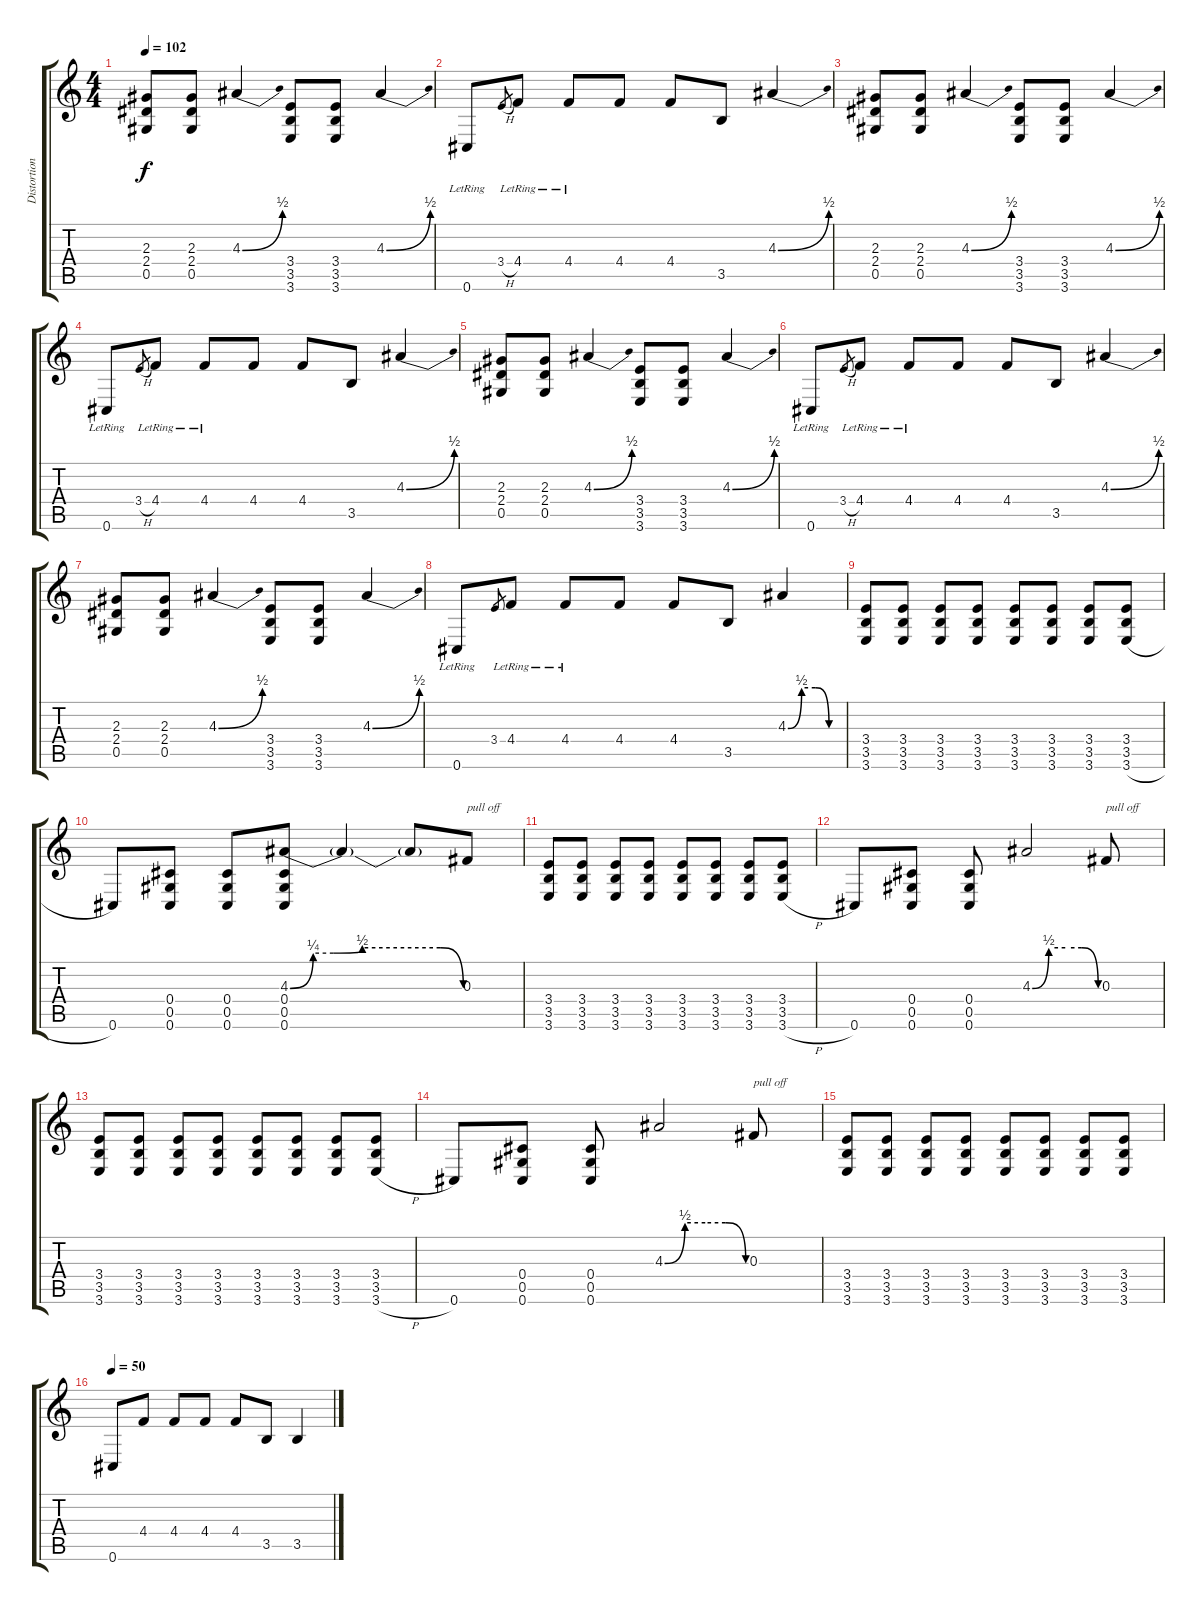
\track ("Distortion" "Distortion") {instrument distortionguitar}
\staff {score tabs}
\tuning (Eb4 Bb3 Gb3 Db3 Ab2 Db2) {hide}
\ts (4 4)
\tempo 102
\clef g2
\ks c
(2.3 2.4 0.5).8{dy f} (2.3 2.4 0.5).8 4.3{be (bend 0 0 60 2)}.4 (3.4 3.5 3.6).8 (3.4 3.5 3.6).8 4.3{be (bend 0 0 60 2)}.4 |
0.6{lr}.8 3.4{h}.8{gr} 4.4{lr}.8 4.4{lr}.8 4.4.8 4.4.8 3.5.8 4.3{be (bend 0 0 60 2)}.4 |
(2.3 2.4 0.5).8 (2.3 2.4 0.5).8 4.3{be (bend 0 0 60 2)}.4 (3.4 3.5 3.6).8 (3.4 3.5 3.6).8 4.3{be (bend 0 0 60 2)}.4 |
0.6{lr}.8 3.4{h}.8{gr} 4.4{lr}.8 4.4{lr}.8 4.4.8 4.4.8 3.5.8 4.3{be (bend 0 0 60 2)}.4 |
(2.3 2.4 0.5).8 (2.3 2.4 0.5).8 4.3{be (bend 0 0 60 2)}.4 (3.4 3.5 3.6).8 (3.4 3.5 3.6).8 4.3{be (bend 0 0 60 2)}.4 |
0.6{lr}.8 3.4{h}.8{gr} 4.4{lr}.8 4.4{lr}.8 4.4.8 4.4.8 3.5.8 4.3{be (bend 0 0 60 2)}.4 |
(2.3 2.4 0.5).8 (2.3 2.4 0.5).8 4.3{be (bend 0 0 60 2)}.4 (3.4 3.5 3.6).8 (3.4 3.5 3.6).8 4.3{be (bend 0 0 60 2)}.4 |
0.6{lr}.8 3.4.8{gr} 4.4{lr}.8 4.4{lr}.8 4.4.8 4.4.8 3.5.8 4.3{be (custom 0 0 15 2 30 2 45 0 60 0)}.4 |
(3.4 3.5 3.6).8 (3.4 3.5 3.6).8 (3.4 3.5 3.6).8 (3.4 3.5 3.6).8 (3.4 3.5 3.6).8 (3.4 3.5 3.6).8 (3.4 3.5 3.6).8 (3.4 3.5 3.6{h}).8 |
0.6.8 (0.4 0.5 0.6).8 (0.4 0.5 0.6).8 (4.3{be (custom 0 0 8 1 15 1 25 2 52 2 60 0)} 0.4 0.5 0.6).8 4.3{t}.4 4.3{t}.8 0.3.8{txt "pull off"} |
(3.4 3.5 3.6).8 (3.4 3.5 3.6).8 (3.4 3.5 3.6).8 (3.4 3.5 3.6).8 (3.4 3.5 3.6).8 (3.4 3.5 3.6).8 (3.4 3.5 3.6).8 (3.4 3.5 3.6{h}).8 |
0.6.8 (0.4 0.5 0.6).8 (0.4 0.5 0.6).8 4.3{be (custom 0 0 15 2 30 2 45 2 60 0)}.2 0.3.8{txt "pull off"} |
(3.4 3.5 3.6).8 (3.4 3.5 3.6).8 (3.4 3.5 3.6).8 (3.4 3.5 3.6).8 (3.4 3.5 3.6).8 (3.4 3.5 3.6).8 (3.4 3.5 3.6).8 (3.4 3.5 3.6{h}).8 |
0.6.8 (0.4 0.5 0.6).8 (0.4 0.5 0.6).8 4.3{be (custom 0 0 15 2 30 2 45 2 60 0)}.2 0.3.8{txt "pull off"} |
(3.4 3.5 3.6).8 (3.4 3.5 3.6).8 (3.4 3.5 3.6).8 (3.4 3.5 3.6).8 (3.4 3.5 3.6).8 (3.4 3.5 3.6).8 (3.4 3.5 3.6).8 (3.4 3.5 3.6).8 |
\tempo 50
0.6.8 4.4.8 4.4.8 4.4.8 4.4.8 3.5.8 3.5.4
